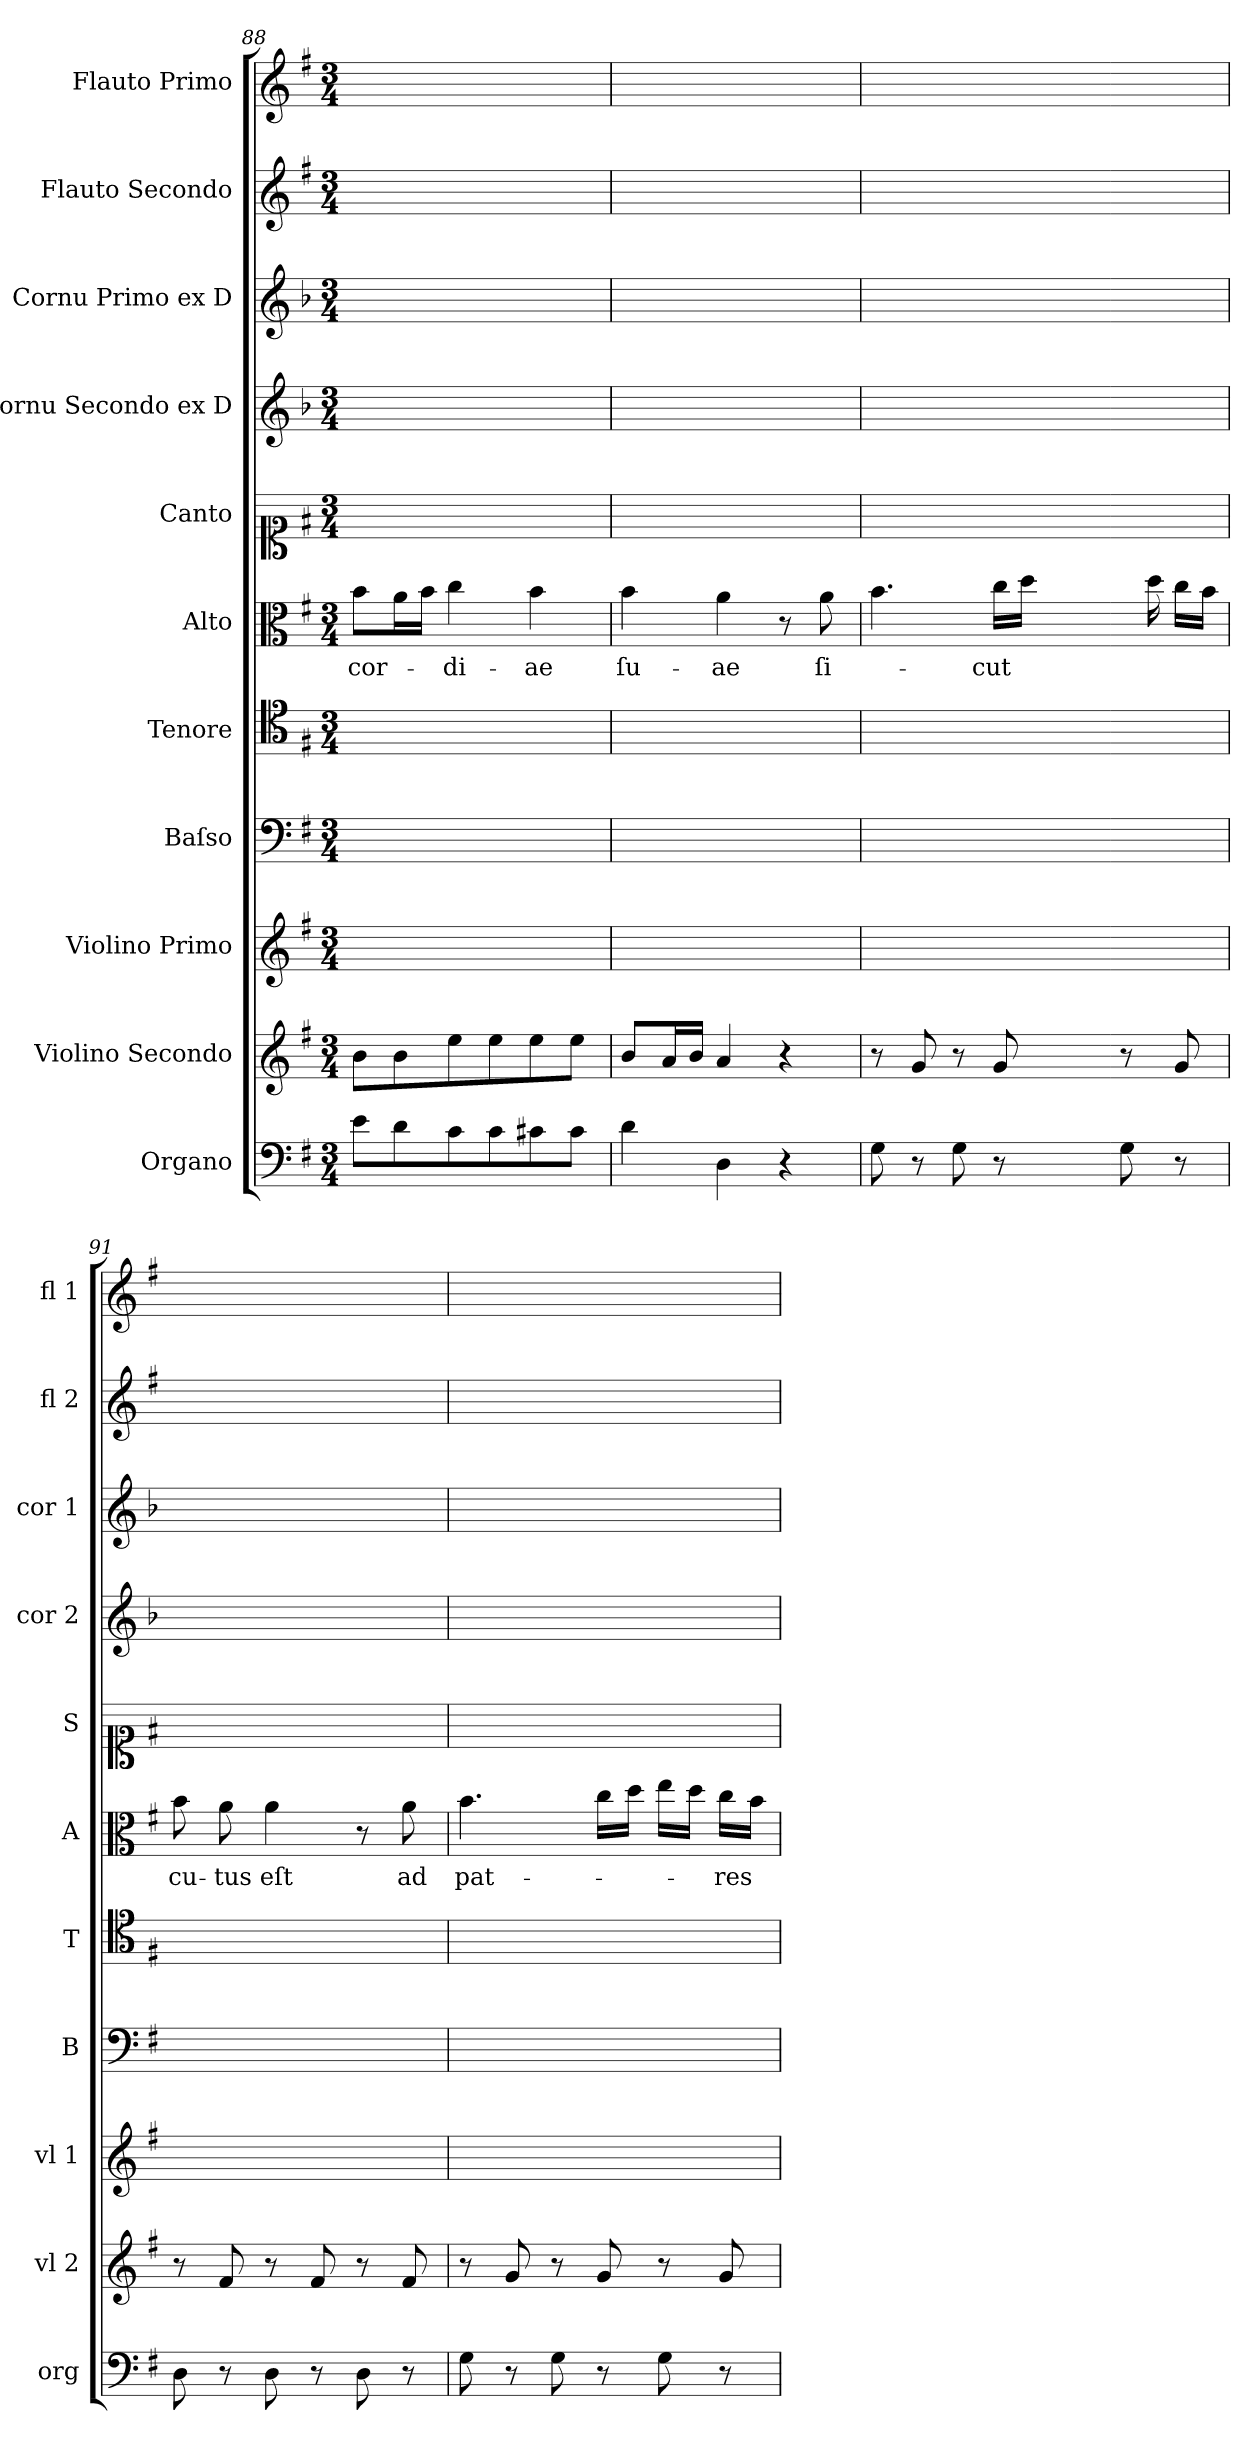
**kern	**kern	**kern	**kern	**kern	**kern	**text	**kern	**kern	**kern	**kern	**kern
*part11	*part10	*part9	*part8	*part7	*part6	*part6	*part5	*part4	*part3	*part2	*part1
*staff11	*staff10	*staff9	*staff8	*staff7	*staff6	*staff6	*staff5	*staff4	*staff3	*staff2	*staff1
*I"Organo	*I"Violino Secondo	*I"Violino Primo	*I"Baſso	*I"Tenore	*I"Alto	*	*I"Canto	*I"Cornu Secondo ex D	*I"Cornu Primo ex D	*I"Flauto Secondo	*I"Flauto Primo
*I'org	*I'vl 2	*I'vl 1	*I'B	*I'T	*I'A	*	*I'S	*I'cor 2	*I'cor 1	*I'fl 2	*I'fl 1
*clefF4	*clefG2	*clefG2	*clefF4	*clefC4	*clefC3	*	*clefC1	*clefG2	*clefG2	*clefG2	*clefG2
*	*	*	*	*	*	*	*	*ITrd6c10	*ITrd6c10	*	*
*k[f#]	*k[f#]	*k[f#]	*k[f#]	*k[f#]	*k[f#]	*	*k[f#]	*k[f#]	*k[f#]	*k[f#]	*k[f#]
*G:	*G:	*G:	*G:	*G:	*G:	*	*G:	*G:	*G:	*G:	*G:
*M3/4	*M3/4	*M3/4	*M3/4	*M3/4	*M3/4	*	*M3/4	*M3/4	*M3/4	*M3/4	*M3/4
=88	=88	=88	=88	=88	=88	=88	=88	=88	=88	=88	=88
8e\L	8b\L	2.ryy	2.ryy	2.ryy	8b\L	-cor-	2.ryy	2.ryy	2.ryy	2.ryy	2.ryy
8d\	8b\	.	.	.	16a\L	.	.	.	.	.	.
.	.	.	.	.	16b\JJ	.	.	.	.	.	.
8c\	8ee\	.	.	.	4cc\	-di-	.	.	.	.	.
8c\	8ee\	.	.	.	.	.	.	.	.	.	.
8c#X\	8ee\	.	.	.	4b\	-ae	.	.	.	.	.
8c#\J	8ee\J	.	.	.	.	.	.	.	.	.	.
=89	=89	=89	=89	=89	=89	=89	=89	=89	=89	=89	=89
4d\	8b/L	2.ryy	2.ryy	2.ryy	4b\	ſu-	2.ryy	2.ryy	2.ryy	2.ryy	2.ryy
.	16a/L	.	.	.	.	.	.	.	.	.	.
.	16b/JJ	.	.	.	.	.	.	.	.	.	.
4D\	4a/	.	.	.	4a\	-ae	.	.	.	.	.
4r	4r	.	.	.	8r	.	.	.	.	.	.
.	.	.	.	.	8a\	ſi-	.	.	.	.	.
=90	=90	=90	=90	=90	=90	=90	=90	=90	=90	=90	=90
8G\	8r	2.ryy	2.ryy	2.ryy	4.b\	.	2.ryy	2.ryy	2.ryy	2.ryy	2.ryy
8r	8g/	.	.	.	.	.	.	.	.	.	.
8G\	8r	.	.	.	.	.	.	.	.	.	.
8r	8g/	.	.	.	16cc\LL	-cut	.	.	.	.	.
.	.	.	.	.	16dd\JJ	.	.	.	.	.	.
4ryy	4ryy	.	.	.	4ryy	.	.	.	.	.	.
=-	=-	=-	=-	=-	=-	=-	=-	=-	=-	=-	=-
8G\	8r	4ryy	4ryy	4ryy	16ee\yy	lo-	4ryy	4ryy	4ryy	4ryy	4ryy
.	.	.	.	.	16dd\	.	.	.	.	.	.
8r	8g/	.	.	.	16cc\LL	.	.	.	.	.	.
.	.	.	.	.	16b\JJ	.	.	.	.	.	.
=91	=91	=91	=91	=91	=91	=91	=91	=91	=91	=91	=91
8D\	8r	2.ryy	2.ryy	2.ryy	8b\	-cu-	2.ryy	2.ryy	2.ryy	2.ryy	2.ryy
8r	8f#/	.	.	.	8a\	-tus	.	.	.	.	.
8D\	8r	.	.	.	4a\	eſt	.	.	.	.	.
8r	8f#/	.	.	.	.	.	.	.	.	.	.
8D\	8r	.	.	.	8r	.	.	.	.	.	.
8r	8f#/	.	.	.	8a\	ad	.	.	.	.	.
=92	=92	=92	=92	=92	=92	=92	=92	=92	=92	=92	=92
8G\	8r	2.ryy	2.ryy	2.ryy	4.b\	pat-	2.ryy	2.ryy	2.ryy	2.ryy	2.ryy
8r	8g/	.	.	.	.	.	.	.	.	.	.
8G\	8r	.	.	.	.	.	.	.	.	.	.
8r	8g/	.	.	.	16cc\LL	.	.	.	.	.	.
.	.	.	.	.	16dd\JJ	.	.	.	.	.	.
8G\	8r	.	.	.	16ee\LL	.	.	.	.	.	.
.	.	.	.	.	16dd\JJ	.	.	.	.	.	.
8r	8g/	.	.	.	16cc\LL	-res	.	.	.	.	.
.	.	.	.	.	16b\JJ	.	.	.	.	.	.
=	=	=	=	=	=	=	=	=	=	=	=
*-	*-	*-	*-	*-	*-	*-	*-	*-	*-	*-	*-
